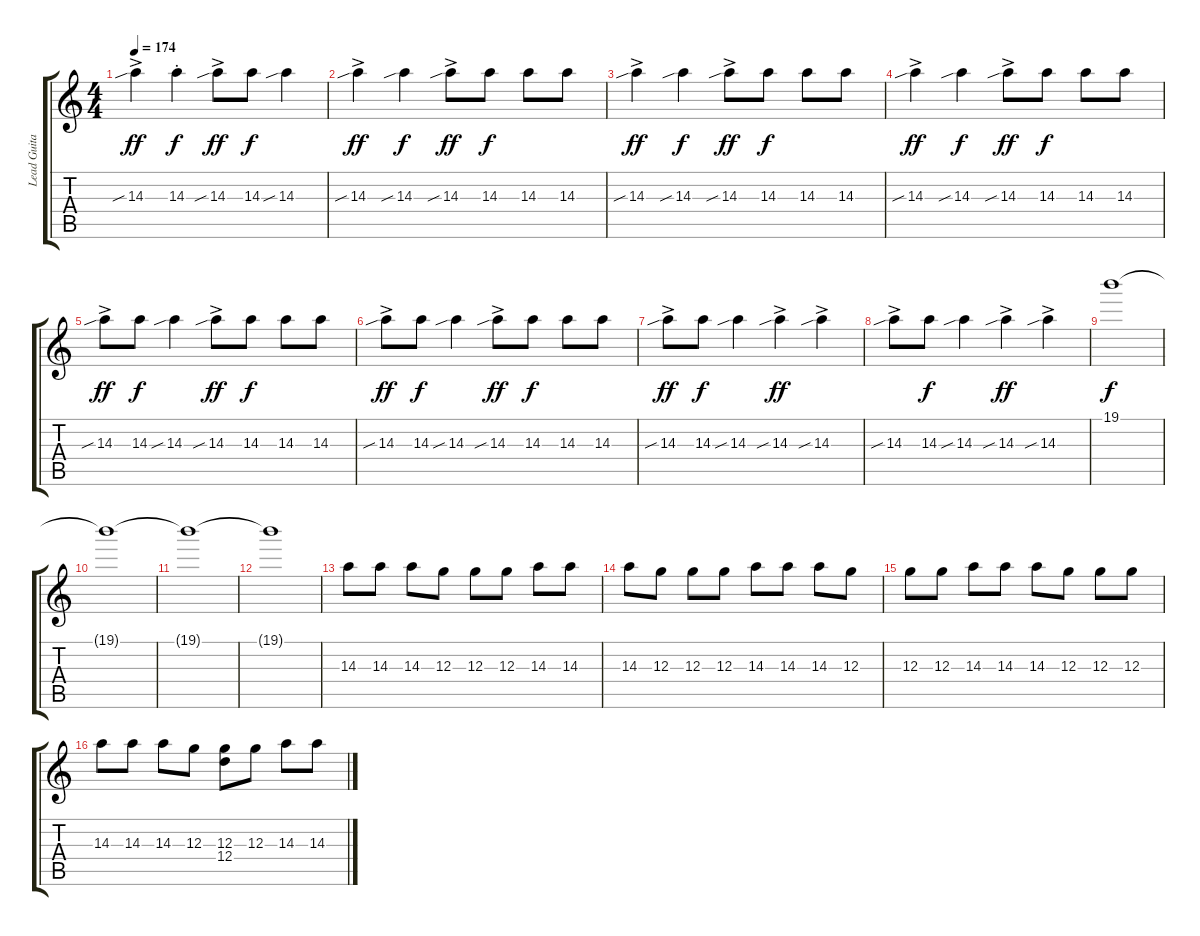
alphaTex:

\track ("Lead Guitar" "Lead Guita") {instrument distortionguitar}
\staff {score tabs}
\tuning (E4 B3 G3 D3 A2 E2) {hide}
\ts (4 4)
\tempo 174
\clef g2
\ks c
14.3{sib ac}.4{dy ff} 14.3{st}.4{dy f} 14.3{sib ac}.8{dy ff} 14.3.8{dy f} 14.3{sib}.4 |
14.3{sib ac}.4{dy ff} 14.3{sib}.4{dy f} 14.3{sib ac}.8{dy ff} 14.3.8{dy f} 14.3.8 14.3.8 |
14.3{sib ac}.4{dy ff} 14.3{sib}.4{dy f} 14.3{sib ac}.8{dy ff} 14.3.8{dy f} 14.3.8 14.3.8 |
14.3{sib ac}.4{dy ff} 14.3{sib}.4{dy f} 14.3{sib ac}.8{dy ff} 14.3.8{dy f} 14.3.8 14.3.8 |
14.3{sib ac}.8{dy ff} 14.3.8{dy f} 14.3{sib}.4 14.3{sib ac}.8{dy ff} 14.3.8{dy f} 14.3.8 14.3.8 |
14.3{sib ac}.8{dy ff} 14.3.8{dy f} 14.3{sib}.4 14.3{sib ac}.8{dy ff} 14.3.8{dy f} 14.3.8 14.3.8 |
14.3{sib ac}.8{dy ff} 14.3.8{dy f} 14.3{sib}.4 14.3{sib ac}.4{dy ff} 14.3{sib ac}.4 |
14.3{sib ac}.8 14.3.8{dy f} 14.3{sib}.4 14.3{sib ac}.4{dy ff} 14.3{sib ac}.4 |
19.1.1{dy f} |
19.1{t}.1 |
19.1{t}.1 |
19.1{t}.1 |
14.3.8 14.3.8 14.3.8 12.3.8 12.3.8 12.3.8 14.3.8 14.3.8 |
14.3.8 12.3.8 12.3.8 12.3.8 14.3.8 14.3.8 14.3.8 12.3.8 |
12.3.8 12.3.8 14.3.8 14.3.8 14.3.8 12.3.8 12.3.8 12.3.8 |
14.3.8 14.3.8 14.3.8 12.3.8 (12.3 12.4).8 12.3.8 14.3.8 14.3.8
